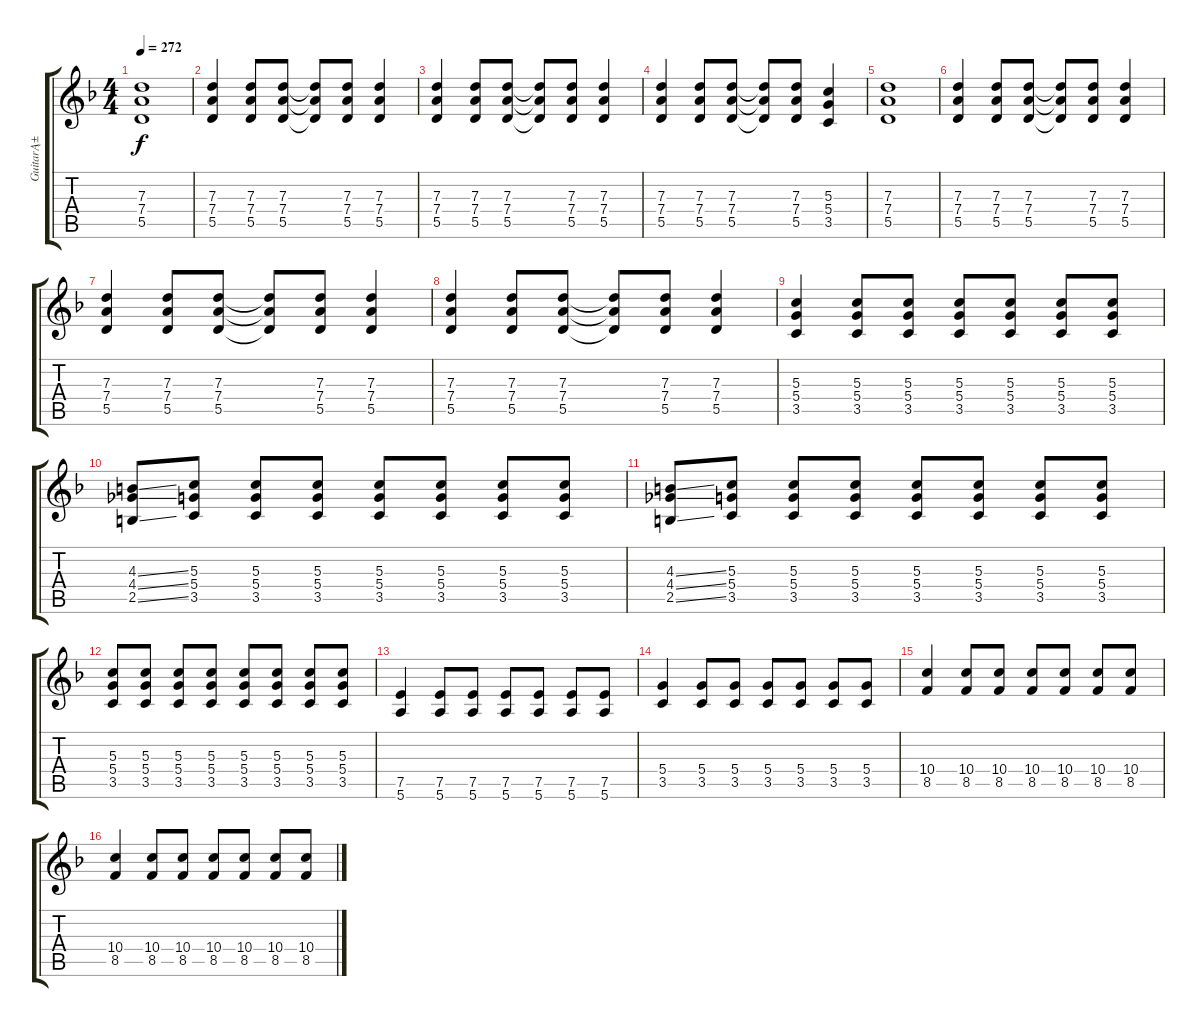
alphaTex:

\track ("GuitarĄ±" "GuitarĄ±") {instrument distortionguitar}
\staff {score tabs}
\tuning (E4 B3 G3 D3 A2 E2) {hide}
\ts (4 4)
\tempo 272
\clef g2
\ks f
(7.3 7.4 5.5).1{dy f} |
(7.3 7.4 5.5).4 (7.3 7.4 5.5).8 (7.3 7.4 5.5).8 (7.3{t} 7.4{t} 5.5{t}).8 (7.3 7.4 5.5).8 (7.3 7.4 5.5).4 |
(7.3 7.4 5.5).4 (7.3 7.4 5.5).8 (7.3 7.4 5.5).8 (7.3{t} 7.4{t} 5.5{t}).8 (7.3 7.4 5.5).8 (7.3 7.4 5.5).4 |
(7.3 7.4 5.5).4 (7.3 7.4 5.5).8 (7.3 7.4 5.5).8 (7.3{t} 7.4{t} 5.5{t}).8 (7.3 7.4 5.5).8 (5.3 5.4 3.5).4 |
(7.3 7.4 5.5).1 |
(7.3 7.4 5.5).4 (7.3 7.4 5.5).8 (7.3 7.4 5.5).8 (7.3{t} 7.4{t} 5.5{t}).8 (7.3 7.4 5.5).8 (7.3 7.4 5.5).4 |
(7.3 7.4 5.5).4 (7.3 7.4 5.5).8 (7.3 7.4 5.5).8 (7.3{t} 7.4{t} 5.5{t}).8 (7.3 7.4 5.5).8 (7.3 7.4 5.5).4 |
(7.3 7.4 5.5).4 (7.3 7.4 5.5).8 (7.3 7.4 5.5).8 (7.3{t} 7.4{t} 5.5{t}).8 (7.3 7.4 5.5).8 (7.3 7.4 5.5).4 |
(5.3 5.4 3.5).4 (5.3 5.4 3.5).8 (5.3 5.4 3.5).8 (5.3 5.4 3.5).8 (5.3 5.4 3.5).8 (5.3 5.4 3.5).8 (5.3 5.4 3.5).8 |
(4.3{ss} 4.4{ss} 2.5{ss}).8 (5.3 5.4 3.5).8 (5.3 5.4 3.5).8 (5.3 5.4 3.5).8 (5.3 5.4 3.5).8 (5.3 5.4 3.5).8 (5.3 5.4 3.5).8 (5.3 5.4 3.5).8 |
(4.3{ss} 4.4{ss} 2.5{ss}).8 (5.3 5.4 3.5).8 (5.3 5.4 3.5).8 (5.3 5.4 3.5).8 (5.3 5.4 3.5).8 (5.3 5.4 3.5).8 (5.3 5.4 3.5).8 (5.3 5.4 3.5).8 |
(5.3 5.4 3.5).8 (5.3 5.4 3.5).8 (5.3 5.4 3.5).8 (5.3 5.4 3.5).8 (5.3 5.4 3.5).8 (5.3 5.4 3.5).8 (5.3 5.4 3.5).8 (5.3 5.4 3.5).8 |
(7.5 5.6).4 (7.5 5.6).8 (7.5 5.6).8 (7.5 5.6).8 (7.5 5.6).8 (7.5 5.6).8 (7.5 5.6).8 |
(5.4 3.5).4 (5.4 3.5).8 (5.4 3.5).8 (5.4 3.5).8 (5.4 3.5).8 (5.4 3.5).8 (5.4 3.5).8 |
(10.4 8.5).4 (10.4 8.5).8 (10.4 8.5).8 (10.4 8.5).8 (10.4 8.5).8 (10.4 8.5).8 (10.4 8.5).8 |
(10.4 8.5).4 (10.4 8.5).8 (10.4 8.5).8 (10.4 8.5).8 (10.4 8.5).8 (10.4 8.5).8 (10.4 8.5).8
